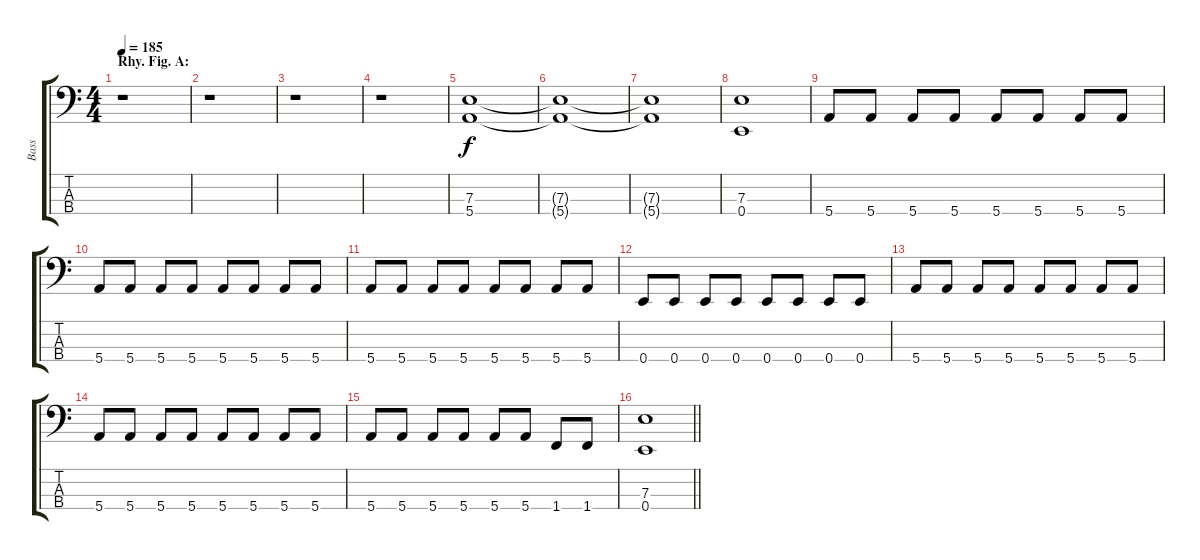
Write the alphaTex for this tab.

\track ("Bass" "Bass") {instrument electricbasspick}
\staff {score tabs}
\tuning (G2 D2 A1 E1) {hide}
\ts (4 4)
\section ("" "Rhy. Fig. A:")
\tempo 185
\clef f4
\ks c
r.1{dy f instrument electricbasspick} |
r.1 |
r.1 |
r.1 |
(7.3 5.4).1{instrument slapbass2} |
(7.3{t} 5.4{t}).1 |
(7.3{t} 5.4{t}).1 |
(7.3 0.4).1{instrument electricbasspick} |
5.4.8 5.4.8 5.4.8 5.4.8 5.4.8 5.4.8 5.4.8 5.4.8 |
5.4.8 5.4.8 5.4.8 5.4.8 5.4.8 5.4.8 5.4.8 5.4.8 |
5.4.8 5.4.8 5.4.8 5.4.8 5.4.8 5.4.8 5.4.8 5.4.8 |
0.4.8 0.4.8 0.4.8 0.4.8 0.4.8 0.4.8 0.4.8 0.4.8 |
5.4.8 5.4.8 5.4.8 5.4.8 5.4.8 5.4.8 5.4.8 5.4.8 |
5.4.8 5.4.8 5.4.8 5.4.8 5.4.8 5.4.8 5.4.8 5.4.8 |
5.4.8 5.4.8 5.4.8 5.4.8 5.4.8 5.4.8 1.4.8 1.4.8 |
\barLineRight lightlight
(7.3 0.4).1
